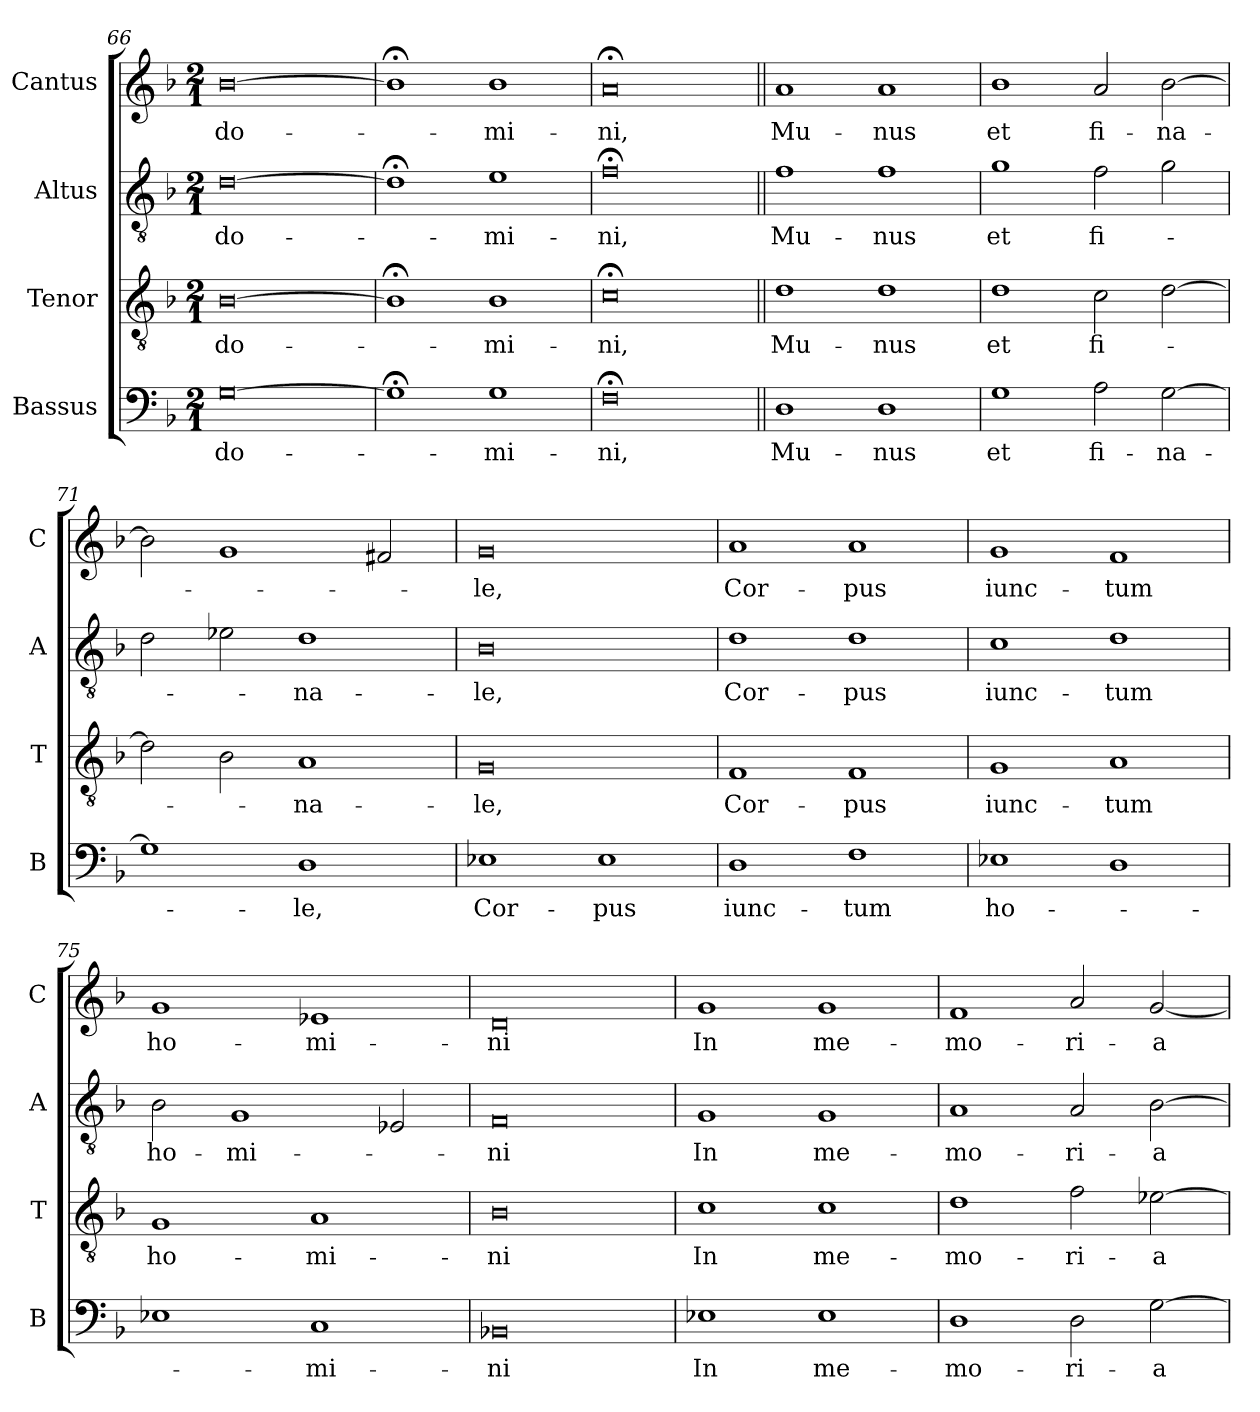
**kern	**text	**kern	**text	**kern	**text	**kern	**text
*part4	*part4	*part3	*part3	*part2	*part2	*part1	*part1
*staff4	*staff4	*staff3	*staff3	*staff2	*staff2	*staff1	*staff1
*I"Bassus	*	*I"Tenor	*	*I"Altus	*	*I"Cantus	*
*I'B	*	*I'T	*	*I'A	*	*I'C	*
*clefF4	*	*clefGv2	*	*clefGv2	*	*clefG2	*
*k[b-]	*	*k[b-]	*	*k[b-]	*	*k[b-]	*
*M2/1	*	*M2/1	*	*M2/1	*	*M2/1	*
=66	=66	=66	=66	=66	=66	=66	=66
[0G	do-	[0B-	do-	[0d	do-	[0b-	do-
!!LO:LB:g=z
=67	=67	=67	=67	=67	=67	=67	=67
1G;<]	.	1B-;<]	.	1d;<]	.	1b-;<]	.
1G	-mi-	1B-	-mi-	1e	-mi-	1b-	-mi-
=68	=68	=68	=68	=68	=68	=68	=68
0F;<	-ni,	0c;<	-ni,	0f;<	-ni,	0a;<	-ni,
=69||	=69||	=69||	=69||	=69||	=69||	=69||	=69||
1D	Mu-	1d	Mu-	1f	Mu-	1a	Mu-
1D	-nus	1d	-nus	1f	-nus	1a	-nus
=70	=70	=70	=70	=70	=70	=70	=70
1G	et	1d	et	1g	et	1b-	et
2A	fi-	2c	fi-	2f	fi-	2a	fi-
[2G	-na-	[2d	.	2g	.	[2b-	-na-
=71	=71	=71	=71	=71	=71	=71	=71
1G]	.	2d]	.	2d	.	2b-]	.
.	.	2B-	.	2e-X	.	1g	.
1D	-le,	1A	-na-	1d	-na-	.	.
.	.	.	.	.	.	2f#X	.
!!LO:LB:g=z
=72	=72	=72	=72	=72	=72	=72	=72
1E-X	Cor-	0G	-le,	0B-	-le,	0g	-le,
1E-	-pus	.	.	.	.	.	.
=73	=73	=73	=73	=73	=73	=73	=73
1D	iunc-	1F	Cor-	1d	Cor-	1a	Cor-
1F	-tum	1F	-pus	1d	-pus	1a	-pus
=74	=74	=74	=74	=74	=74	=74	=74
1E-X	ho-	1G	iunc-	1c	iunc-	1g	iunc-
1D	.	1A	-tum	1d	-tum	1f	-tum
=75	=75	=75	=75	=75	=75	=75	=75
1E-X	.	1G	ho-	2B-	ho-	1g	ho-
.	.	.	.	1G	-mi-	.	.
1C	-mi-	1A	-mi-	.	.	1e-X	-mi-
.	.	.	.	2E-X	.	.	.
=76	=76	=76	=76	=76	=76	=76	=76
0BB-X	-ni	0B-	-ni	0F	-ni	0d	-ni
!!LO:LB:g=z
=77	=77	=77	=77	=77	=77	=77	=77
1E-X	In	1c	In	1G	In	1g	In
1E-	me-	1c	me-	1G	me-	1g	me-
=78	=78	=78	=78	=78	=78	=78	=78
1D	-mo-	1d	-mo-	1A	-mo-	1f	-mo-
2D	-ri-	2f	-ri-	2A	-ri-	2a	-ri-
[2G	-a-	[2e-X	-a-	[2B-	-a-	[2g	-a-
=	=	=	=	=	=	=	=
*-	*-	*-	*-	*-	*-	*-	*-
